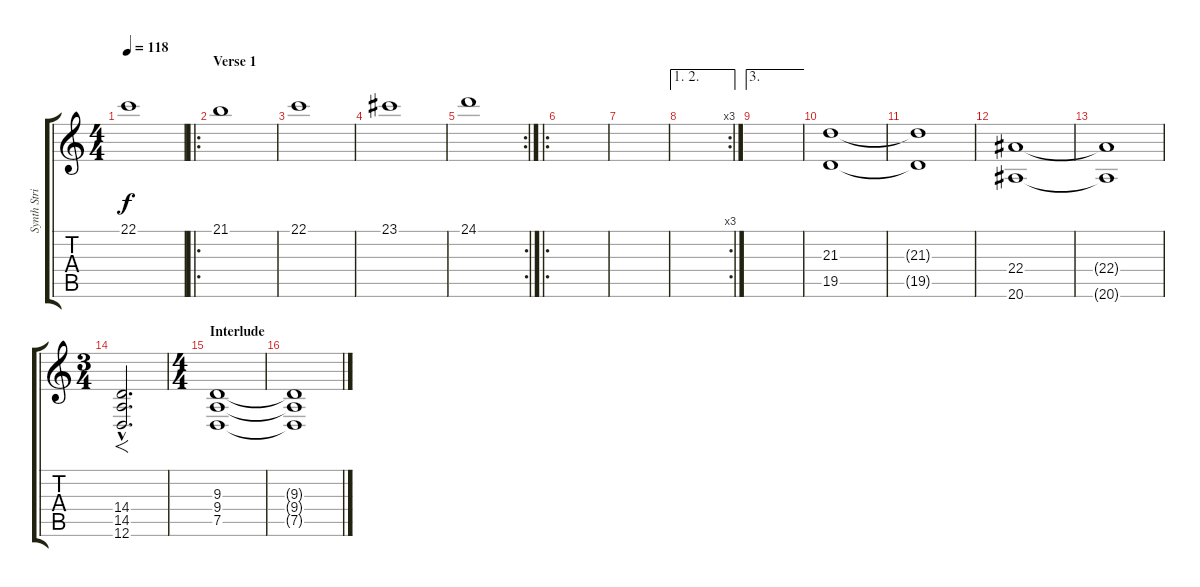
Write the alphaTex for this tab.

\track ("Synth Strings 1" "Synth Stri") {instrument synthstrings1}
\staff {score tabs}
\tuning (D4 A3 F3 C3 G2 D2) {hide}
\ts (4 4)
\tempo 118
\clef g2
\ks c
22.1.1{dy f} |
\ro
\section ("" "Verse 1")
21.1.1 |
22.1.1 |
23.1.1 |
\rc 2
24.1.1 |
\ro
|
|
\ae (1 2)
\rc 3
|
\ae 3
|
(21.3 19.5).1 |
(21.3{t} 19.5{t}).1 |
(22.4 20.6).1 |
(22.4{t} 20.6{t}).1 |
\ts (3 4)
(14.4{hac} 14.5{hac} 12.6{hac}).2{f d} |
\ts (4 4)
\section ("" "Interlude")
(9.3 9.4 7.5).1 |
(9.3{t} 9.4{t} 7.5{t}).1
